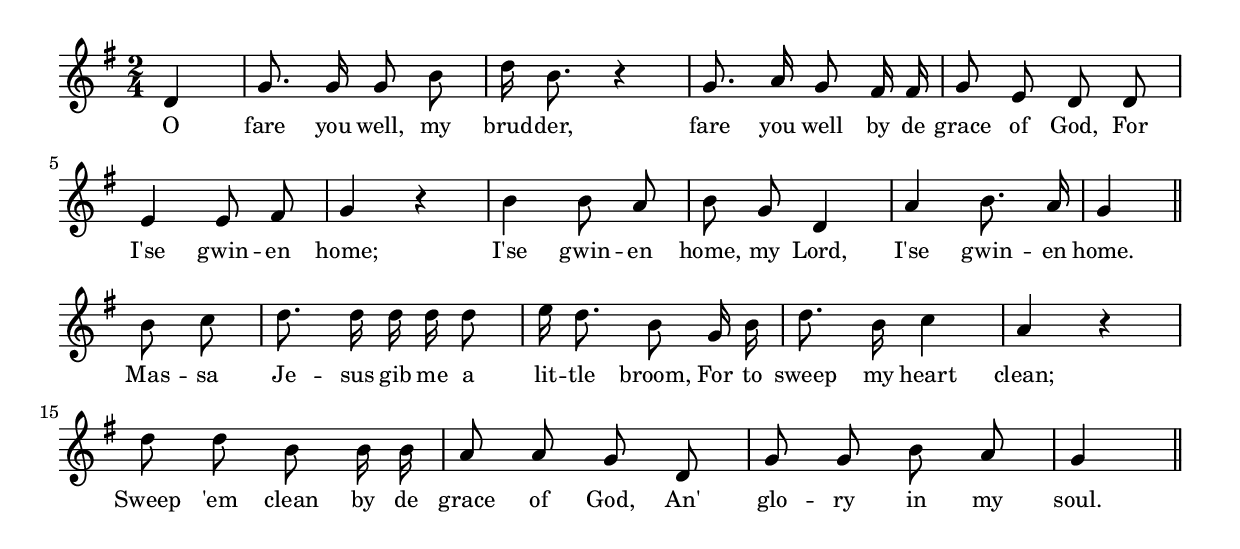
% 063.ly - Score sheet for "Fare Ye Well."
% Copyright (C) 2007  Marcus Brinkmann <marcus@gnu.org>
%
% This score sheet is free software; you can redistribute it and/or
% modify it under the terms of the Creative Commons Legal Code
% Attribution-ShareALike as published by Creative Commons; either
% version 2.0 of the License, or (at your option) any later version.
%
% This score sheet is distributed in the hope that it will be useful,
% but WITHOUT ANY WARRANTY; without even the implied warranty of
% MERCHANTABILITY or FITNESS FOR A PARTICULAR PURPOSE.  See the
% Creative Commons Legal Code Attribution-ShareALike for more details.
%
% You should have received a copy of the Creative Commons Legal Code
% Attribution-ShareALike along with this score sheet; if not, write to
% Creative Commons, 543 Howard Street, 5th Floor,
% San Francisco, CA 94105-3013  United States

\version "2.10.0"

%\header
%{
%  title = "Fare Ye Well."
%  composer = "trad."
%}

melody =
<<
     \context Voice
    {
	\set Staff.midiInstrument = "acoustic grand"
	\override Staff.VerticalAxisGroup #'minimum-Y-extent = #'(0 . 0)
	
	\autoBeamOff

	\time 2/4
	\clef violin
	\key g \major

	\partial 4 d'4 | g'8. g'16 g'8 b'8 | d''16 b'8. r4 |
	g'8. a'16 g'8 fis'16 fis' | g'8 e' d' d' | e'4 e'8 fis' |
	g'4 r | b'4 b'8 a' | b'8 g' d'4 | a'4 b'8. a'16 | g'4 \bar "||"
	\break

	b'8 c'' | d''8. d''16 d'' d'' d''8 | e''16 d''8. b'8 g'16 b' |
	d''8. b'16 c''4 | a'4 r | d''8 d'' b' b'16 b' | a'8 a' g' d' |
	g'8 g' b' a' | g'4 \bar "||"
    }

    \lyricsto "" \new Lyrics
    {
        \override LyricText #'font-size = #0
        \override StanzaNumber #'font-size = #-1

	O fare you well, my brud -- der,
	fare you well by de grace of God,
	For I'se gwin -- en home;
	I'se gwin -- en home, my Lord,
	I'se gwin -- en home.

	Mas -- sa Je -- sus gib me a lit -- tle broom,
	For to sweep my heart clean;
	Sweep 'em clean by de grace of God,
	An' glo -- ry in my soul.
    }
>>


\score
{
  \new Staff { \melody }

  \layout { indent = 0.0 }
}


\score
{
  \new Staff { \unfoldRepeats \melody }

  
  \midi {
    \context {
      \Score
      tempoWholesPerMinute = #(ly:make-moment 80 4)
      }
    }


}
